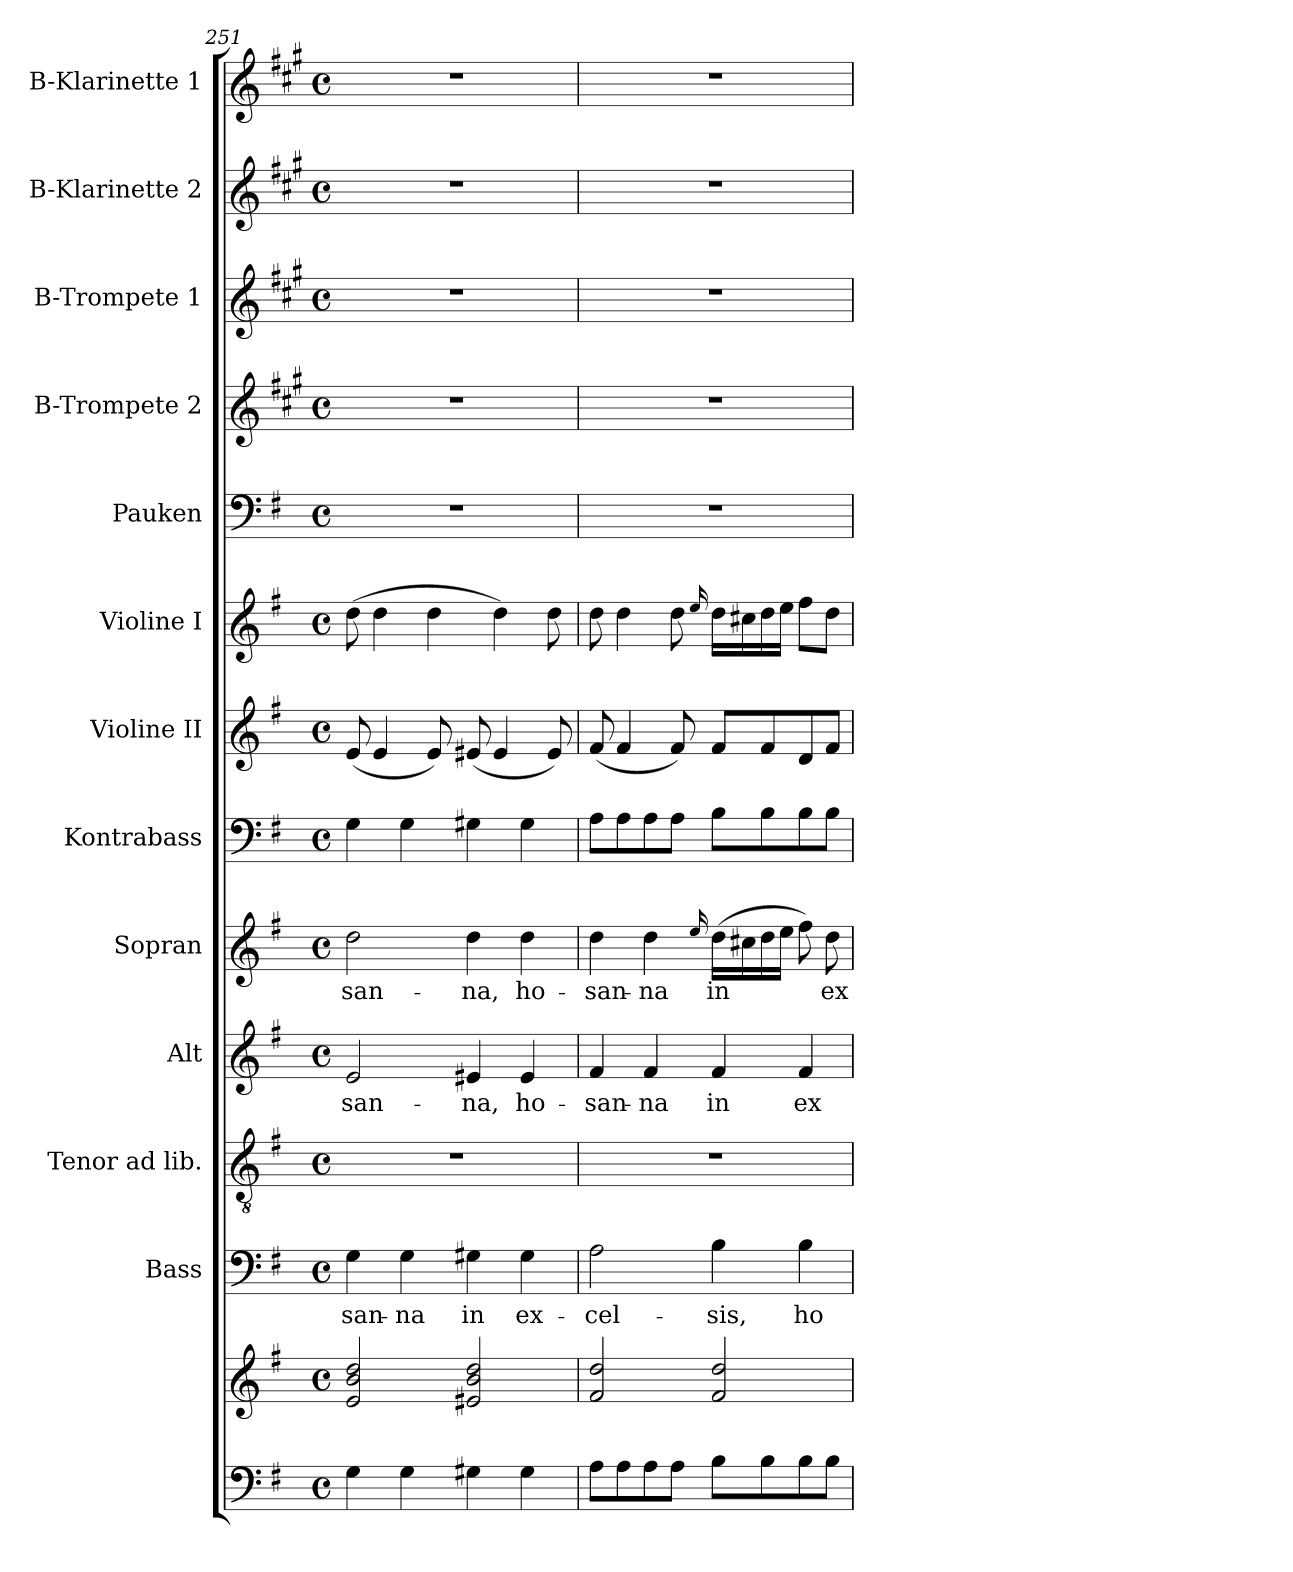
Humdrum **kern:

**kern	**kern	**kern	**text	**kern	**kern	**text	**kern	**text	**kern	**kern	**kern	**kern	**kern	**kern	**kern	**kern
*part13	*part13	*part12	*part12	*part11	*part10	*part10	*part9	*part9	*part8	*part7	*part6	*part5	*part4	*part3	*part2	*part1
*staff14	*staff13	*staff12	*staff12	*staff11	*staff10	*staff10	*staff9	*staff9	*staff8	*staff7	*staff6	*staff5	*staff4	*staff3	*staff2	*staff1
*	*	*I"Bass	*	*I"Tenor ad lib.	*I"Alt	*	*I"Sopran	*	*I"Kontrabass	*I"Violine II	*I"Violine I	*I"Pauken	*I"B-Trompete 2	*I"B-Trompete 1	*I"B-Klarinette 2	*I"B-Klarinette 1
*	*	*I'B.	*	*I'T.	*I'A.	*	*I'S.	*	*I'Kb.	*I'Vl. II	*I'Vl. I	*I'Pk.	*I'Trp. 2	*I'Trp. 1	*I'B Kl. 2	*I'B Kl. 1
!!LO:PB:g=z
*clefF4	*clefG2	*clefF4	*	*clefGv2	*clefG2	*	*clefG2	*	*clefF4	*clefG2	*clefG2	*clefF4	*clefG2	*clefG2	*clefG2	*clefG2
*	*	*	*	*	*	*	*	*	*ITrd7c12	*	*	*	*ITrd1c2	*ITrd1c2	*ITrd1c2	*ITrd1c2
*k[f#]	*k[f#]	*k[f#]	*	*k[f#]	*k[f#]	*	*k[f#]	*	*k[f#]	*k[f#]	*k[f#]	*k[f#]	*k[f#]	*k[f#]	*k[f#]	*k[f#]
*G:	*G:	*G:	*	*G:	*G:	*	*G:	*	*G:	*G:	*G:	*G:	*G:	*G:	*G:	*G:
*M4/4	*M4/4	*M4/4	*	*M4/4	*M4/4	*	*M4/4	*	*M4/4	*M4/4	*M4/4	*M4/4	*M4/4	*M4/4	*M4/4	*M4/4
*met(c)	*met(c)	*met(c)	*	*met(c)	*met(c)	*	*met(c)	*	*met(c)	*met(c)	*met(c)	*met(c)	*met(c)	*met(c)	*met(c)	*met(c)
=251	=251	=251	=251	=251	=251	=251	=251	=251	=251	=251	=251	=251	=251	=251	=251	=251
!	!	!	!LO:LY:b	!	!	!LO:LY:b	!	!LO:LY:b	!	!	!	!	!	!	!	!
4G\	2e/ 2b/ 2dd/	4G\	-san-	1r	2e/	-san-	2dd\	-san-	4GG\	(<8e/	(>8dd\	1r	1r	1r	1r	1r
.	.	.	.	.	.	.	.	.	.	4e/	4dd\	.	.	.	.	.
!	!	!	!LO:LY:b	!	!	!	!	!	!	!	!	!	!	!	!	!
4G\	.	4G\	-na	.	.	.	.	.	4GG\	.	.	.	.	.	.	.
.	.	.	.	.	.	.	.	.	.	8e/)	4dd\	.	.	.	.	.
!	!	!	!LO:LY:b	!	!	!LO:LY:b	!	!LO:LY:b	!	!	!	!	!	!	!	!
4G#X\	2e#X/ 2b/ 2dd/	4G#X\	in	.	4e#X/	-na,	4dd\	-na,	4GG#X\	(<8e#X/	.	.	.	.	.	.
.	.	.	.	.	.	.	.	.	.	4e#/	4dd\)	.	.	.	.	.
!	!	!	!LO:LY:b	!	!	!LO:LY:b	!	!LO:LY:b	!	!	!	!	!	!	!	!
4G#\	.	4G#\	ex-	.	4e#/	ho-	4dd\	ho-	4GG#\	.	.	.	.	.	.	.
.	.	.	.	.	.	.	.	.	.	8e#/)	8dd\	.	.	.	.	.
=252	=252	=252	=252	=252	=252	=252	=252	=252	=252	=252	=252	=252	=252	=252	=252	=252
!	!	!	!LO:LY:b	!	!	!LO:LY:b	!	!LO:LY:b	!	!	!	!	!	!	!	!
8A\L	2f#/ 2dd/	2A\	-cel-	1r	4f#/	-san-	4dd\	-san-	8AA\L	(<8f#/	8dd\	1r	1r	1r	1r	1r
8A\	.	.	.	.	.	.	.	.	8AA\	4f#/	4dd\	.	.	.	.	.
!	!	!	!	!	!	!LO:LY:b	!	!LO:LY:b	!	!	!	!	!	!	!	!
8A\	.	.	.	.	4f#/	-na	4dd\	-na	8AA\	.	.	.	.	.	.	.
8A\J	.	.	.	.	.	.	.	.	8AA\J	8f#/)	8dd\	.	.	.	.	.
.	.	.	.	.	.	.	16qqee/	.	.	.	16qqee/	.	.	.	.	.
!	!	!	!LO:LY:b	!	!	!LO:LY:b	!	!LO:LY:b	!	!	!	!	!	!	!	!
8B\L	2f#/ 2dd/	4B\	-sis,	.	4f#/	in	(>16dd\LL	in	8BB\L	8f#/L	16dd\LL	.	.	.	.	.
.	.	.	.	.	.	.	16cc#X\	.	.	.	16cc#X\	.	.	.	.	.
8B\	.	.	.	.	.	.	16dd\	.	8BB\	8f#/	16dd\	.	.	.	.	.
.	.	.	.	.	.	.	16ee\JJ	.	.	.	16ee\JJ	.	.	.	.	.
!	!	!	!LO:LY:b	!	!	!LO:LY:b	!	!	!	!	!	!	!	!	!	!
8B\	.	4B\	ho-	.	4f#/	ex-	8ff#\)	.	8BB\	8d/	8ff#\L	.	.	.	.	.
!	!	!	!	!	!	!	!	!LO:LY:b	!	!	!	!	!	!	!	!
8B\J	.	.	.	.	.	.	8dd\	ex-	8BB\J	8f#/J	8dd\J	.	.	.	.	.
=	=	=	=	=	=	=	=	=	=	=	=	=	=	=	=	=
*-	*-	*-	*-	*-	*-	*-	*-	*-	*-	*-	*-	*-	*-	*-	*-	*-
